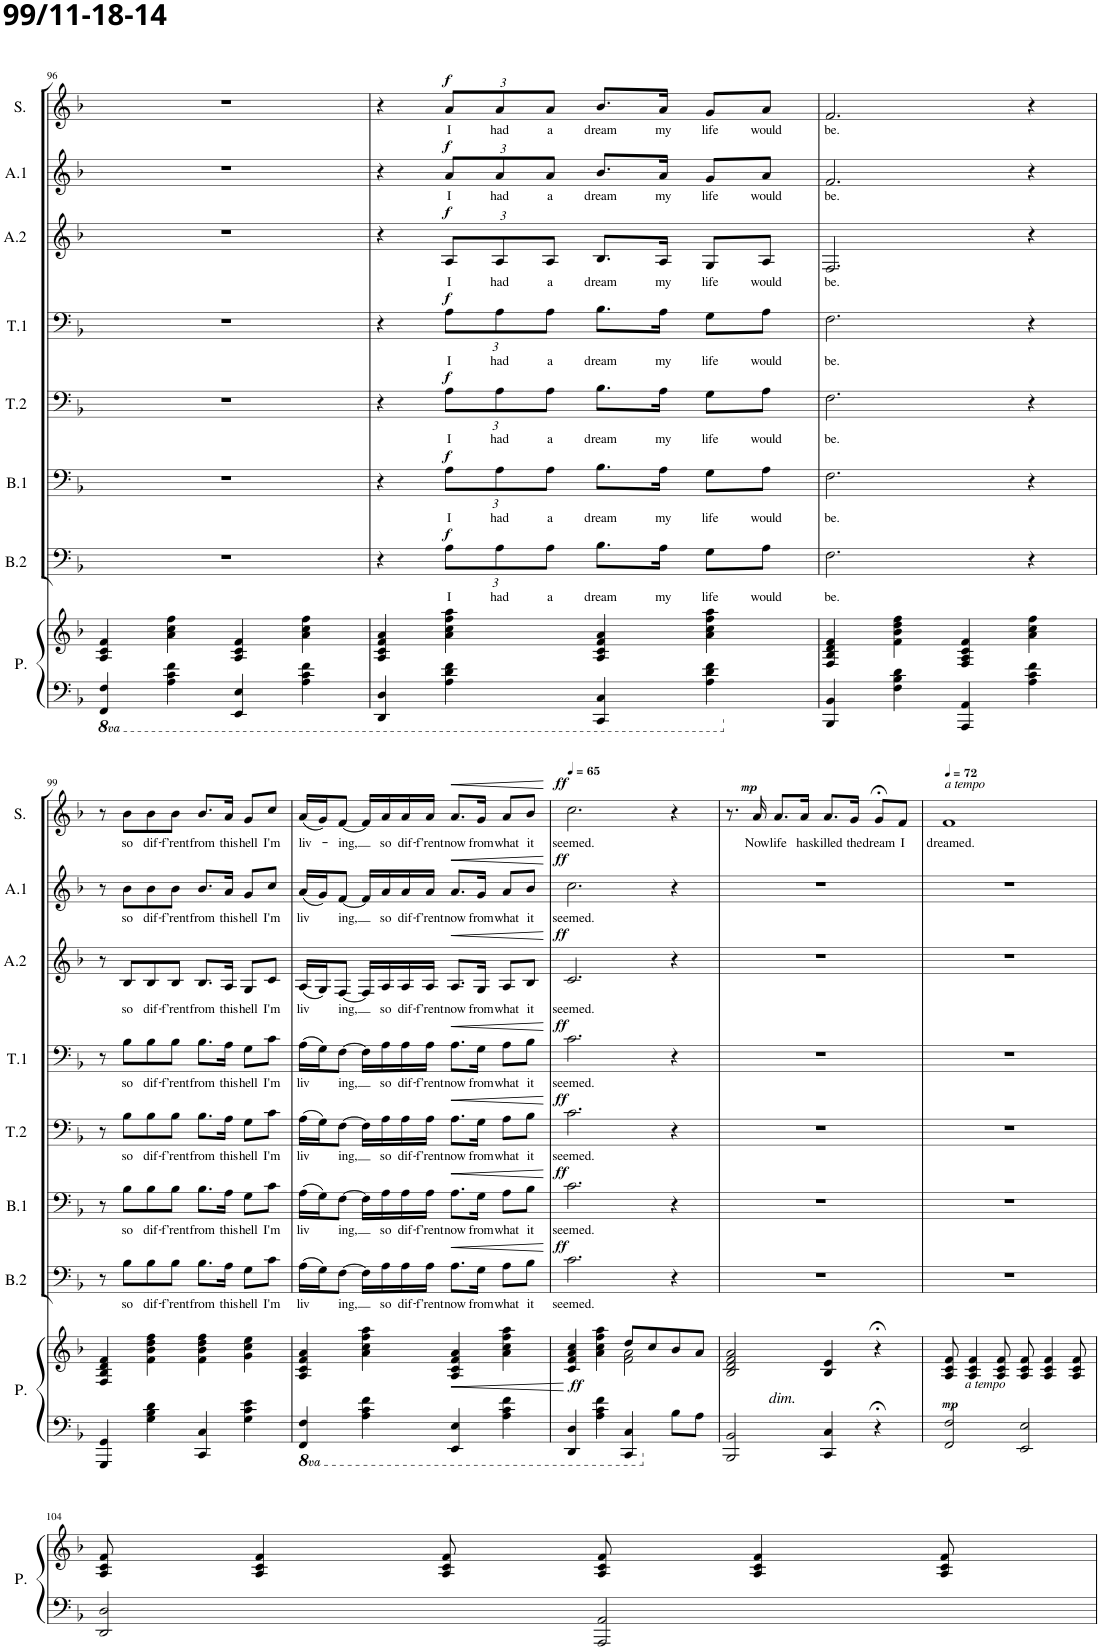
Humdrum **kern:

**kern	**kern	**dynam	**kern	**text	**dynam	**kern	**text	**dynam	**kern	**text	**dynam	**kern	**text	**dynam	**kern	**text	**dynam	**kern	**text	**dynam	**kern	**text	**dynam
*part8	*part8	*part8	*part7	*part7	*part7	*part6	*part6	*part6	*part5	*part5	*part5	*part4	*part4	*part4	*part3	*part3	*part3	*part2	*part2	*part2	*part1	*part1	*part1
*staff9	*staff8	*staff8/9	*staff7	*staff7	*staff7	*staff6	*staff6	*staff6	*staff5	*staff5	*staff5	*staff4	*staff4	*staff4	*staff3	*staff3	*staff3	*staff2	*staff2	*staff2	*staff1	*staff1	*staff1
*I"Piano	*	*	*I"Bass 2	*	*	*I"Bass 1	*	*	*I"Tenor 2	*	*	*I"Tenor 1	*	*	*I"Alto 2	*	*	*I"Alto 1	*	*	*I"Soprano	*	*
*I'P.	*	*	*I'B.2	*	*	*I'B.1	*	*	*I'T.2	*	*	*I'T.1	*	*	*I'A.2	*	*	*I'A.1	*	*	*I'S.	*	*
!!LO:PB:g=z
*clefF4	*clefG2	*	*clefF4	*	*	*clefF4	*	*	*clefF4	*	*	*clefF4	*	*	*clefG2	*	*	*clefG2	*	*	*clefG2	*	*
*k[b-]	*k[b-]	*	*k[b-]	*	*	*k[b-]	*	*	*k[b-]	*	*	*k[b-]	*	*	*k[b-]	*	*	*k[b-]	*	*	*k[b-]	*	*
*M4/4	*M4/4	*	*M4/4	*	*	*M4/4	*	*	*M4/4	*	*	*M4/4	*	*	*M4/4	*	*	*M4/4	*	*	*M4/4	*	*
*8ba	*	*	*	*	*	*	*	*	*	*	*	*	*	*	*	*	*	*	*	*	*	*	*
=96	=96	=96	=96	=96	=96	=96	=96	=96	=96	=96	=96	=96	=96	=96	=96	=96	=96	=96	=96	=96	=96	=96	=96
4FFF/ 4FF/	4A/ 4c/ 4f/	.	1r	.	.	1r	.	.	1r	.	.	1r	.	.	1r	.	.	1r	.	.	1r	.	.
4AA\ 4C\ 4F\	4a\ 4cc\ 4ff\	.	.	.	.	.	.	.	.	.	.	.	.	.	.	.	.	.	.	.	.	.	.
4EEE/ 4EE/	4A/ 4c/ 4f/	.	.	.	.	.	.	.	.	.	.	.	.	.	.	.	.	.	.	.	.	.	.
4AA\ 4C\ 4F\	4a\ 4cc\ 4ff\	.	.	.	.	.	.	.	.	.	.	.	.	.	.	.	.	.	.	.	.	.	.
=97	=97	=97	=97	=97	=97	=97	=97	=97	=97	=97	=97	=97	=97	=97	=97	=97	=97	=97	=97	=97	=97	=97	=97
4DDD/ 4DD/	4A/ 4c/ 4f/ 4a/	.	4r	.	.	4r	.	.	4r	.	.	4r	.	.	4r	.	.	4r	.	.	4r	.	.
*	*	*	*Xbrackettup	*	*	*	*	*	*	*	*	*	*	*	*	*	*	*	*	*	*	*	*
!	!	!	!	!LO:LY:b	!	!	!	!	!	!	!	!	!	!	!	!	!	!	!	!	!	!	!
*	*	*	*	*	*	*Xbrackettup	*	*	*	*	*	*	*	*	*	*	*	*	*	*	*	*	*
!	!	!	!	!	!	!	!LO:LY:b	!	!	!	!	!	!	!	!	!	!	!	!	!	!	!	!
*	*	*	*	*	*	*	*	*	*Xbrackettup	*	*	*	*	*	*	*	*	*	*	*	*	*	*
!	!	!	!	!	!	!	!	!	!	!LO:LY:b	!	!	!	!	!	!	!	!	!	!	!	!	!
*	*	*	*	*	*	*	*	*	*	*	*	*Xbrackettup	*	*	*	*	*	*	*	*	*	*	*
!	!	!	!	!	!	!	!	!	!	!	!	!	!LO:LY:b	!	!	!	!	!	!	!	!	!	!
*	*	*	*	*	*	*	*	*	*	*	*	*	*	*	*Xbrackettup	*	*	*	*	*	*	*	*
!	!	!	!	!	!	!	!	!	!	!	!	!	!	!	!	!LO:LY:b	!	!	!	!	!	!	!
*	*	*	*	*	*	*	*	*	*	*	*	*	*	*	*	*	*	*Xbrackettup	*	*	*	*	*
!	!	!	!	!	!	!	!	!	!	!	!	!	!	!	!	!	!	!	!LO:LY:b	!	!	!	!
*	*	*	*	*	*	*	*	*	*	*	*	*	*	*	*	*	*	*	*	*	*Xbrackettup	*	*
!	!	!	!	!	!LO:DY:a	!	!	!LO:DY:a	!	!	!LO:DY:a	!	!	!LO:DY:a	!	!	!LO:DY:a	!	!	!LO:DY:a	!	!LO:LY:b	!LO:DY:a
4AA\ 4D\ 4F\	4a\ 4cc\ 4ff\ 4aa\	.	12A\L	I	f	12A\L	I	f	12A\L	I	f	12A\L	I	f	12A/L	I	f	12a/L	I	f	12a/L	I	f
!	!	!	!	!LO:LY:b	!	!	!LO:LY:b	!	!	!LO:LY:b	!	!	!LO:LY:b	!	!	!LO:LY:b	!	!	!LO:LY:b	!	!	!LO:LY:b	!
.	.	.	12A\	had	.	12A\	had	.	12A\	had	.	12A\	had	.	12A/	had	.	12a/	had	.	12a/	had	.
!	!	!	!	!LO:LY:b	!	!	!LO:LY:b	!	!	!LO:LY:b	!	!	!LO:LY:b	!	!	!LO:LY:b	!	!	!LO:LY:b	!	!	!LO:LY:b	!
.	.	.	12A\J	a	.	12A\J	a	.	12A\J	a	.	12A\J	a	.	12A/J	a	.	12a/J	a	.	12a/J	a	.
!	!	!	!	!LO:LY:b	!	!	!LO:LY:b	!	!	!LO:LY:b	!	!	!LO:LY:b	!	!	!LO:LY:b	!	!	!LO:LY:b	!	!	!LO:LY:b	!
4CCC/ 4CC/	4A/ 4c/ 4f/ 4a/	.	8.B-\L	dream	.	8.B-\L	dream	.	8.B-\L	dream	.	8.B-\L	dream	.	8.B-/L	dream	.	8.b-/L	dream	.	8.b-/L	dream	.
!	!	!	!	!LO:LY:b	!	!	!LO:LY:b	!	!	!LO:LY:b	!	!	!LO:LY:b	!	!	!LO:LY:b	!	!	!LO:LY:b	!	!	!LO:LY:b	!
.	.	.	16A\Jk	my	.	16A\Jk	my	.	16A\Jk	my	.	16A\Jk	my	.	16A/Jk	my	.	16a/Jk	my	.	16a/Jk	my	.
!	!	!	!	!LO:LY:b	!	!	!LO:LY:b	!	!	!LO:LY:b	!	!	!LO:LY:b	!	!	!LO:LY:b	!	!	!LO:LY:b	!	!	!LO:LY:b	!
4AA\ 4D\ 4F\	4a\ 4cc\ 4ff\ 4aa\	.	8G\L	life	.	8G\L	life	.	8G\L	life	.	8G\L	life	.	8G/L	life	.	8g/L	life	.	8g/L	life	.
!	!	!	!	!LO:LY:b	!	!	!LO:LY:b	!	!	!LO:LY:b	!	!	!LO:LY:b	!	!	!LO:LY:b	!	!	!LO:LY:b	!	!	!LO:LY:b	!
.	.	.	8A\J	would	.	8A\J	would	.	8A\J	would	.	8A\J	would	.	8A/J	would	.	8a/J	would	.	8a/J	would	.
=98	=98	=98	=98	=98	=98	=98	=98	=98	=98	=98	=98	=98	=98	=98	=98	=98	=98	=98	=98	=98	=98	=98	=98
*X8ba	*	*	*	*	*	*	*	*	*	*	*	*	*	*	*	*	*	*	*	*	*	*	*
!	!	!	!	!LO:LY:b	!	!	!LO:LY:b	!	!	!LO:LY:b	!	!	!LO:LY:b	!	!	!LO:LY:b	!	!	!LO:LY:b	!	!	!LO:LY:b	!
4BBB-/ 4BB-/	4F/ 4B-/ 4d/ 4f/	.	2.F\	be.	.	2.F\	be.	.	2.F\	be.	.	2.F\	be.	.	2.F/	be.	.	2.f/	be.	.	2.f/	be.	.
4F\ 4B-\ 4d\	4f\ 4b-\ 4dd\ 4ff\	.	.	.	.	.	.	.	.	.	.	.	.	.	.	.	.	.	.	.	.	.	.
4AAA/ 4AA/	4F/ 4A/ 4c/ 4f/	.	.	.	.	.	.	.	.	.	.	.	.	.	.	.	.	.	.	.	.	.	.
4A\ 4c\ 4f\	4a\ 4cc\ 4ff\	.	4r	.	.	4r	.	.	4r	.	.	4r	.	.	4r	.	.	4r	.	.	4r	.	.
!!LO:LB:g=z
=99	=99	=99	=99	=99	=99	=99	=99	=99	=99	=99	=99	=99	=99	=99	=99	=99	=99	=99	=99	=99	=99	=99	=99
4GGG/ 4GG/	4F/ 4B-/ 4d/ 4f/	.	8r	.	.	8r	.	.	8r	.	.	8r	.	.	8r	.	.	8r	.	.	8r	.	.
!	!	!	!	!LO:LY:b	!	!	!LO:LY:b	!	!	!LO:LY:b	!	!	!LO:LY:b	!	!	!LO:LY:b	!	!	!LO:LY:b	!	!	!LO:LY:b	!
.	.	.	8B-\L	so	.	8B-\L	so	.	8B-\L	so	.	8B-\L	so	.	8B-/L	so	.	8b-\L	so	.	8b-\L	so	.
!	!	!	!	!LO:LY:b	!	!	!LO:LY:b	!	!	!LO:LY:b	!	!	!LO:LY:b	!	!	!LO:LY:b	!	!	!LO:LY:b	!	!	!LO:LY:b	!
4G\ 4B-\ 4d\	4f\ 4b-\ 4dd\ 4ff\	.	8B-\	dif-	.	8B-\	dif-	.	8B-\	dif-	.	8B-\	dif-	.	8B-/	dif-	.	8b-\	dif-	.	8b-\	dif-	.
!	!	!	!	!LO:LY:b	!	!	!LO:LY:b	!	!	!LO:LY:b	!	!	!LO:LY:b	!	!	!LO:LY:b	!	!	!LO:LY:b	!	!	!LO:LY:b	!
.	.	.	8B-\J	-f’rent	.	8B-\J	-f’rent	.	8B-\J	-f’rent	.	8B-\J	-f’rent	.	8B-/J	-f’rent	.	8b-\J	-f’rent	.	8b-\J	-f’rent	.
!	!	!	!	!LO:LY:b	!	!	!LO:LY:b	!	!	!LO:LY:b	!	!	!LO:LY:b	!	!	!LO:LY:b	!	!	!LO:LY:b	!	!	!LO:LY:b	!
4CC/ 4C/	4f\ 4b-\ 4dd\ 4ff\	.	8.B-\L	from	.	8.B-\L	from	.	8.B-\L	from	.	8.B-\L	from	.	8.B-/L	from	.	8.b-/L	from	.	8.b-/L	from	.
!	!	!	!	!LO:LY:b	!	!	!LO:LY:b	!	!	!LO:LY:b	!	!	!LO:LY:b	!	!	!LO:LY:b	!	!	!LO:LY:b	!	!	!LO:LY:b	!
.	.	.	16A\Jk	this	.	16A\Jk	this	.	16A\Jk	this	.	16A\Jk	this	.	16A/Jk	this	.	16a/Jk	this	.	16a/Jk	this	.
!	!	!	!	!LO:LY:b	!	!	!LO:LY:b	!	!	!LO:LY:b	!	!	!LO:LY:b	!	!	!LO:LY:b	!	!	!LO:LY:b	!	!	!LO:LY:b	!
4G\ 4c\ 4e\	4g\ 4cc\ 4ee\	.	8G\L	hell	.	8G\L	hell	.	8G\L	hell	.	8G\L	hell	.	8G/L	hell	.	8g/L	hell	.	8g/L	hell	.
!	!	!	!	!LO:LY:b	!	!	!LO:LY:b	!	!	!LO:LY:b	!	!	!LO:LY:b	!	!	!LO:LY:b	!	!	!LO:LY:b	!	!	!LO:LY:b	!
.	.	.	8c\J	I'm	.	8c\J	I'm	.	8c\J	I'm	.	8c\J	I'm	.	8c/J	I'm	.	8cc/J	I'm	.	8cc/J	I'm	.
=100	=100	=100	=100	=100	=100	=100	=100	=100	=100	=100	=100	=100	=100	=100	=100	=100	=100	=100	=100	=100	=100	=100	=100
*8ba	*	*	*	*	*	*	*	*	*	*	*	*	*	*	*	*	*	*	*	*	*	*	*
!	!	!	!	!LO:LY:b	!	!	!LO:LY:b	!	!	!LO:LY:b	!	!	!LO:LY:b	!	!	!LO:LY:b	!	!	!LO:LY:b	!	!	!LO:LY:b	!
4FFF/ 4FF/	4A/ 4c/ 4f/ 4a/	.	(16A\LL	liv	.	(16A\LL	liv	.	(16A\LL	liv	.	(16A\LL	liv	.	(16A/LL	liv	.	(16a/LL	liv	.	(16a/LL	liv-	.
.	.	.	16G\J)	.	.	16G\J)	.	.	16G\J)	.	.	16G\J)	.	.	16G/J)	.	.	16g/J)	.	.	16g/J)	.	.
!	!	!	!	!LO:LY:b	!	!	!LO:LY:b	!	!	!LO:LY:b	!	!	!LO:LY:b	!	!	!LO:LY:b	!	!	!LO:LY:b	!	!	!LO:LY:b	!
.	.	.	[8F\J	-ing,	.	[8F\J	-ing,	.	[8F\J	-ing,	.	[8F\J	-ing,	.	[8F/J	-ing,	.	[8f/J	-ing,	.	[8f/J	-ing,	.
4AA\ 4C\ 4F\	4a\ 4cc\ 4ff\ 4aa\	.	16F\LL]	.	.	16F\LL]	.	.	16F\LL]	.	.	16F\LL]	.	.	16F/LL]	.	.	16f/LL]	.	.	16f/LL]	.	.
!	!	!	!	!LO:LY:b	!	!	!LO:LY:b	!	!	!LO:LY:b	!	!	!LO:LY:b	!	!	!LO:LY:b	!	!	!LO:LY:b	!	!	!LO:LY:b	!
.	.	.	16A\	so	.	16A\	so	.	16A\	so	.	16A\	so	.	16A/	so	.	16a/	so	.	16a/	so	.
!	!	!	!	!LO:LY:b	!	!	!LO:LY:b	!	!	!LO:LY:b	!	!	!LO:LY:b	!	!	!LO:LY:b	!	!	!LO:LY:b	!	!	!LO:LY:b	!
.	.	.	16A\	dif-	.	16A\	dif-	.	16A\	dif-	.	16A\	dif-	.	16A/	dif-	.	16a/	dif-	.	16a/	dif-	.
!	!	!	!	!LO:LY:b	!	!	!LO:LY:b	!	!	!LO:LY:b	!	!	!LO:LY:b	!	!	!LO:LY:b	!	!	!LO:LY:b	!	!	!LO:LY:b	!
.	.	.	16A\JJ	-f’rent	.	16A\JJ	-f’rent	.	16A\JJ	-f’rent	.	16A\JJ	-f’rent	.	16A/JJ	-f’rent	.	16a/JJ	-f’rent	.	16a/JJ	-f’rent	.
!	!	!	!	!LO:LY:b	!LO:HP:b	!	!LO:LY:b	!LO:HP:b	!	!LO:LY:b	!LO:HP:b	!	!LO:LY:b	!LO:HP:b	!	!LO:LY:b	!LO:HP:b	!	!LO:LY:b	!LO:HP:b	!	!LO:LY:b	!LO:HP:b
4EEE/ 4EE/	4A/ 4c/ 4f/ 4a/	.	8.A\L	now	<	8.A\L	now	<	8.A\L	now	<	8.A\L	now	<	8.A/L	now	<	8.a/L	now	<	8.a/L	now	<
!	!	!	!	!LO:LY:b	!	!	!LO:LY:b	!	!	!LO:LY:b	!	!	!LO:LY:b	!	!	!LO:LY:b	!	!	!LO:LY:b	!	!	!LO:LY:b	!
.	.	.	16G\Jk	from	.	16G\Jk	from	.	16G\Jk	from	.	16G\Jk	from	.	16G/Jk	from	.	16g/Jk	from	.	16g/Jk	from	.
!	!	!	!	!LO:LY:b	!	!	!LO:LY:b	!	!	!LO:LY:b	!	!	!LO:LY:b	!	!	!LO:LY:b	!	!	!LO:LY:b	!	!	!LO:LY:b	!
4AA\ 4C\ 4F\	4a\ 4cc\ 4ff\ 4aa\	.	8A\L	what	.	8A\L	what	.	8A\L	what	.	8A\L	what	.	8A/L	what	.	8a/L	what	.	8a/L	what	.
!	!	!	!	!LO:LY:b	!	!	!LO:LY:b	!	!	!LO:LY:b	!	!	!LO:LY:b	!	!	!LO:LY:b	!	!	!LO:LY:b	!	!	!LO:LY:b	!
.	.	.	8B-\J	it	.	8B-\J	it	.	8B-\J	it	.	8B-\J	it	.	8B-/J	it	.	8b-/J	it	.	8b-/J	it	.
.	.	.	.	.	[	.	.	[	.	.	[	.	.	[	.	.	[	.	.	[	.	.	[
=101	=101	=101	=101	=101	=101	=101	=101	=101	=101	=101	=101	=101	=101	=101	=101	=101	=101	=101	=101	=101	=101	=101	=101
*	*	*	*	*	*	*	*	*	*	*	*	*	*	*	*	*	*	*	*	*	*MM65	*	*
*	*^	*	*	*	*	*	*	*	*	*	*	*	*	*	*	*	*	*	*	*	*	*	*
!	!	!	!LO:DY:a=2	!	!LO:LY:b	!LO:DY:a	!	!LO:LY:b	!LO:DY:a	!	!LO:LY:b	!LO:DY:a	!	!LO:LY:b	!LO:DY:a	!	!LO:LY:b	!LO:DY:a	!	!LO:LY:b	!LO:DY:a	!	!LO:LY:b	!LO:DY:a
4DDD/ 4DD/	4c/ 4f/ 4a/ 4cc/	2ryy	ff	2.c\	seemed.	ff	2.c\	seemed.	ff	2.c\	seemed.	ff	2.c\	seemed.	ff	2.c/	seemed.	ff	2.cc\	seemed.	ff	2.cc\	seemed.	ff
4AA\ 4C\ 4F\	4a\ 4cc\ 4ff\ 4aa\	.	.	.	.	.	.	.	.	.	.	.	.	.	.	.	.	.	.	.	.	.	.	.
4CCC/ 4CC/	8dd/L	2f\ 2a\	.	.	.	.	.	.	.	.	.	.	.	.	.	.	.	.	.	.	.	.	.	.
.	8cc/	.	.	.	.	.	.	.	.	.	.	.	.	.	.	.	.	.	.	.	.	.	.	.
*X8ba	*	*	*	*	*	*	*	*	*	*	*	*	*	*	*	*	*	*	*	*	*	*	*	*
8B-\L	8b-/	.	.	4r	.	.	4r	.	.	4r	.	.	4r	.	.	4r	.	.	4r	.	.	4r	.	.
8A\J	8a/J	.	.	.	.	.	.	.	.	.	.	.	.	.	.	.	.	.	.	.	.	.	.	.
*	*v	*v	*	*	*	*	*	*	*	*	*	*	*	*	*	*	*	*	*	*	*	*	*	*
=102	=102	=102	=102	=102	=102	=102	=102	=102	=102	=102	=102	=102	=102	=102	=102	=102	=102	=102	=102	=102	=102	=102	=102
*^	*	*	*	*	*	*	*	*	*	*	*	*	*	*	*	*	*	*	*	*	*	*	*
2BBB-/ 2BB-/	4ryy	2B-/ 2d/ 2f/ 2a/	.	1r	.	.	1r	.	.	1r	.	.	1r	.	.	1r	.	.	1r	.	.	8.r	.	.
!	!	!	!	!	!	!	!	!	!	!	!	!	!	!	!	!	!	!	!	!	!	!	!LO:LY:b	!LO:DY:a
.	.	.	.	.	.	.	.	.	.	.	.	.	.	.	.	.	.	.	.	.	.	16a/	Now	mp
!	!LO:TX:a:i:t=dim.	!	!	!	!	!	!	!	!	!	!	!	!	!	!	!	!	!	!	!	!	!	!	!
!	!	!	!	!	!	!	!	!	!	!	!	!	!	!	!	!	!	!	!	!	!	!	!LO:LY:b	!
.	2.ryy	.	.	.	.	.	.	.	.	.	.	.	.	.	.	.	.	.	.	.	.	8.a/L	life	.
!	!	!	!	!	!	!	!	!	!	!	!	!	!	!	!	!	!	!	!	!	!	!	!LO:LY:b	!
.	.	.	.	.	.	.	.	.	.	.	.	.	.	.	.	.	.	.	.	.	.	16a/Jk	has	.
!	!	!	!	!	!	!	!	!	!	!	!	!	!	!	!	!	!	!	!	!	!	!	!LO:LY:b	!
4CC/ 4C/	.	4B-/ 4e/	.	.	.	.	.	.	.	.	.	.	.	.	.	.	.	.	.	.	.	8.a/L	killed	.
!	!	!	!	!	!	!	!	!	!	!	!	!	!	!	!	!	!	!	!	!	!	!	!LO:LY:b	!
.	.	.	.	.	.	.	.	.	.	.	.	.	.	.	.	.	.	.	.	.	.	16g/Jk	the	.
!	!	!	!	!	!	!	!	!	!	!	!	!	!	!	!	!	!	!	!	!	!	!	!LO:LY:b	!
4r;<	.	4r;<	.	.	.	.	.	.	.	.	.	.	.	.	.	.	.	.	.	.	.	8g;</L	dream	.
!	!	!	!	!	!	!	!	!	!	!	!	!	!	!	!	!	!	!	!	!	!	!	!LO:LY:b	!
.	.	.	.	.	.	.	.	.	.	.	.	.	.	.	.	.	.	.	.	.	.	8f/J	I	.
*v	*v	*	*	*	*	*	*	*	*	*	*	*	*	*	*	*	*	*	*	*	*	*	*	*
=103	=103	=103	=103	=103	=103	=103	=103	=103	=103	=103	=103	=103	=103	=103	=103	=103	=103	=103	=103	=103	=103	=103	=103
*	*	*	*	*	*	*	*	*	*	*	*	*	*	*	*	*	*	*	*	*	*MM72	*	*
*^	*	*	*	*	*	*	*	*	*	*	*	*	*	*	*	*	*	*	*	*	*	*	*
!	!	!	!	!	!	!	!	!	!	!	!	!	!	!	!	!	!	!	!	!	!	!LO:TX:a:i:t=a tempo	!	!
!	!	!	!LO:DY:a=2	!	!	!	!	!	!	!	!	!	!	!	!	!	!	!	!	!	!	!	!LO:LY:b	!
*v	*v	*	*	*	*	*	*	*	*	*	*	*	*	*	*	*	*	*	*	*	*	*	*	*
2FF/ 2F/	8A/ 8c/ 8f/	mp	1r	.	.	1r	.	.	1r	.	.	1r	.	.	1r	.	.	1r	.	.	1f	dreamed.	.
!	!LO:TX:b:i:t=a tempo	!	!	!	!	!	!	!	!	!	!	!	!	!	!	!	!	!	!	!	!	!	!
.	4A/ 4c/ 4f/	.	.	.	.	.	.	.	.	.	.	.	.	.	.	.	.	.	.	.	.	.	.
.	8A/ 8c/ 8f/	.	.	.	.	.	.	.	.	.	.	.	.	.	.	.	.	.	.	.	.	.	.
2EE/ 2E/	8A/ 8c/ 8f/	.	.	.	.	.	.	.	.	.	.	.	.	.	.	.	.	.	.	.	.	.	.
.	4A/ 4c/ 4f/	.	.	.	.	.	.	.	.	.	.	.	.	.	.	.	.	.	.	.	.	.	.
.	8A/ 8c/ 8f/	.	.	.	.	.	.	.	.	.	.	.	.	.	.	.	.	.	.	.	.	.	.
!!LO:LB:g=z
=104	=104	=104	=104	=104	=104	=104	=104	=104	=104	=104	=104	=104	=104	=104	=104	=104	=104	=104	=104	=104	=104	=104	=104
2DD/ 2D/	8A/ 8c/ 8f/	.	1r	.	.	1r	.	.	1r	.	.	1r	.	.	1r	.	.	1r	.	.	1r	.	.
.	4A/ 4c/ 4f/	.	.	.	.	.	.	.	.	.	.	.	.	.	.	.	.	.	.	.	.	.	.
.	8A/ 8c/ 8f/	.	.	.	.	.	.	.	.	.	.	.	.	.	.	.	.	.	.	.	.	.	.
2AAA/ 2AA/	8A/ 8c/ 8f/	.	.	.	.	.	.	.	.	.	.	.	.	.	.	.	.	.	.	.	.	.	.
.	4A/ 4c/ 4f/	.	.	.	.	.	.	.	.	.	.	.	.	.	.	.	.	.	.	.	.	.	.
.	8A/ 8c/ 8f/	.	.	.	.	.	.	.	.	.	.	.	.	.	.	.	.	.	.	.	.	.	.
=	=	=	=	=	=	=	=	=	=	=	=	=	=	=	=	=	=	=	=	=	=	=	=
*-	*-	*-	*-	*-	*-	*-	*-	*-	*-	*-	*-	*-	*-	*-	*-	*-	*-	*-	*-	*-	*-	*-	*-
